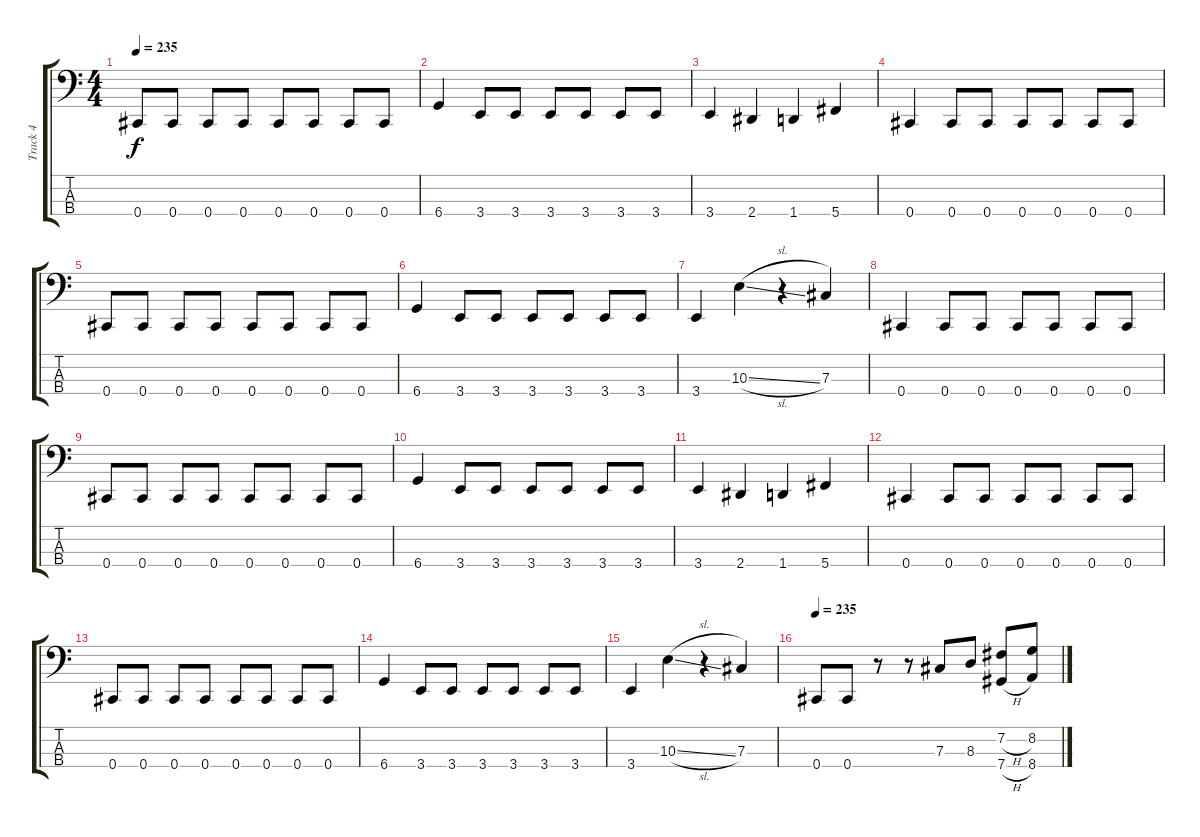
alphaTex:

\track ("Track 4" "Track 4") {instrument electricbasspick}
\staff {score tabs}
\tuning (E2 B1 Gb1 Db1) {hide}
\ts (4 4)
\tempo 235
\clef f4
\ks c
0.4.8{dy f} 0.4.8 0.4.8 0.4.8 0.4.8 0.4.8 0.4.8 0.4.8 |
6.4.4 3.4.8 3.4.8 3.4.8 3.4.8 3.4.8 3.4.8 |
3.4.4 2.4.4 1.4.4 5.4.4 |
0.4.4 0.4.8 0.4.8 0.4.8 0.4.8 0.4.8 0.4.8 |
0.4.8 0.4.8 0.4.8 0.4.8 0.4.8 0.4.8 0.4.8 0.4.8 |
6.4.4 3.4.8 3.4.8 3.4.8 3.4.8 3.4.8 3.4.8 |
3.4.4 10.3{sl}.4 r.4 7.3.4 |
0.4.4 0.4.8 0.4.8 0.4.8 0.4.8 0.4.8 0.4.8 |
0.4.8 0.4.8 0.4.8 0.4.8 0.4.8 0.4.8 0.4.8 0.4.8 |
6.4.4 3.4.8 3.4.8 3.4.8 3.4.8 3.4.8 3.4.8 |
3.4.4 2.4.4 1.4.4 5.4.4 |
0.4.4 0.4.8 0.4.8 0.4.8 0.4.8 0.4.8 0.4.8 |
0.4.8 0.4.8 0.4.8 0.4.8 0.4.8 0.4.8 0.4.8 0.4.8 |
6.4.4 3.4.8 3.4.8 3.4.8 3.4.8 3.4.8 3.4.8 |
3.4.4 10.3{sl}.4 r.4 7.3.4 |
\tempo 235
0.4.8 0.4.8 r.8 r.8 7.3.8 8.3.8 (7.2{h} 7.4{h}).8 (8.2 8.4).8
